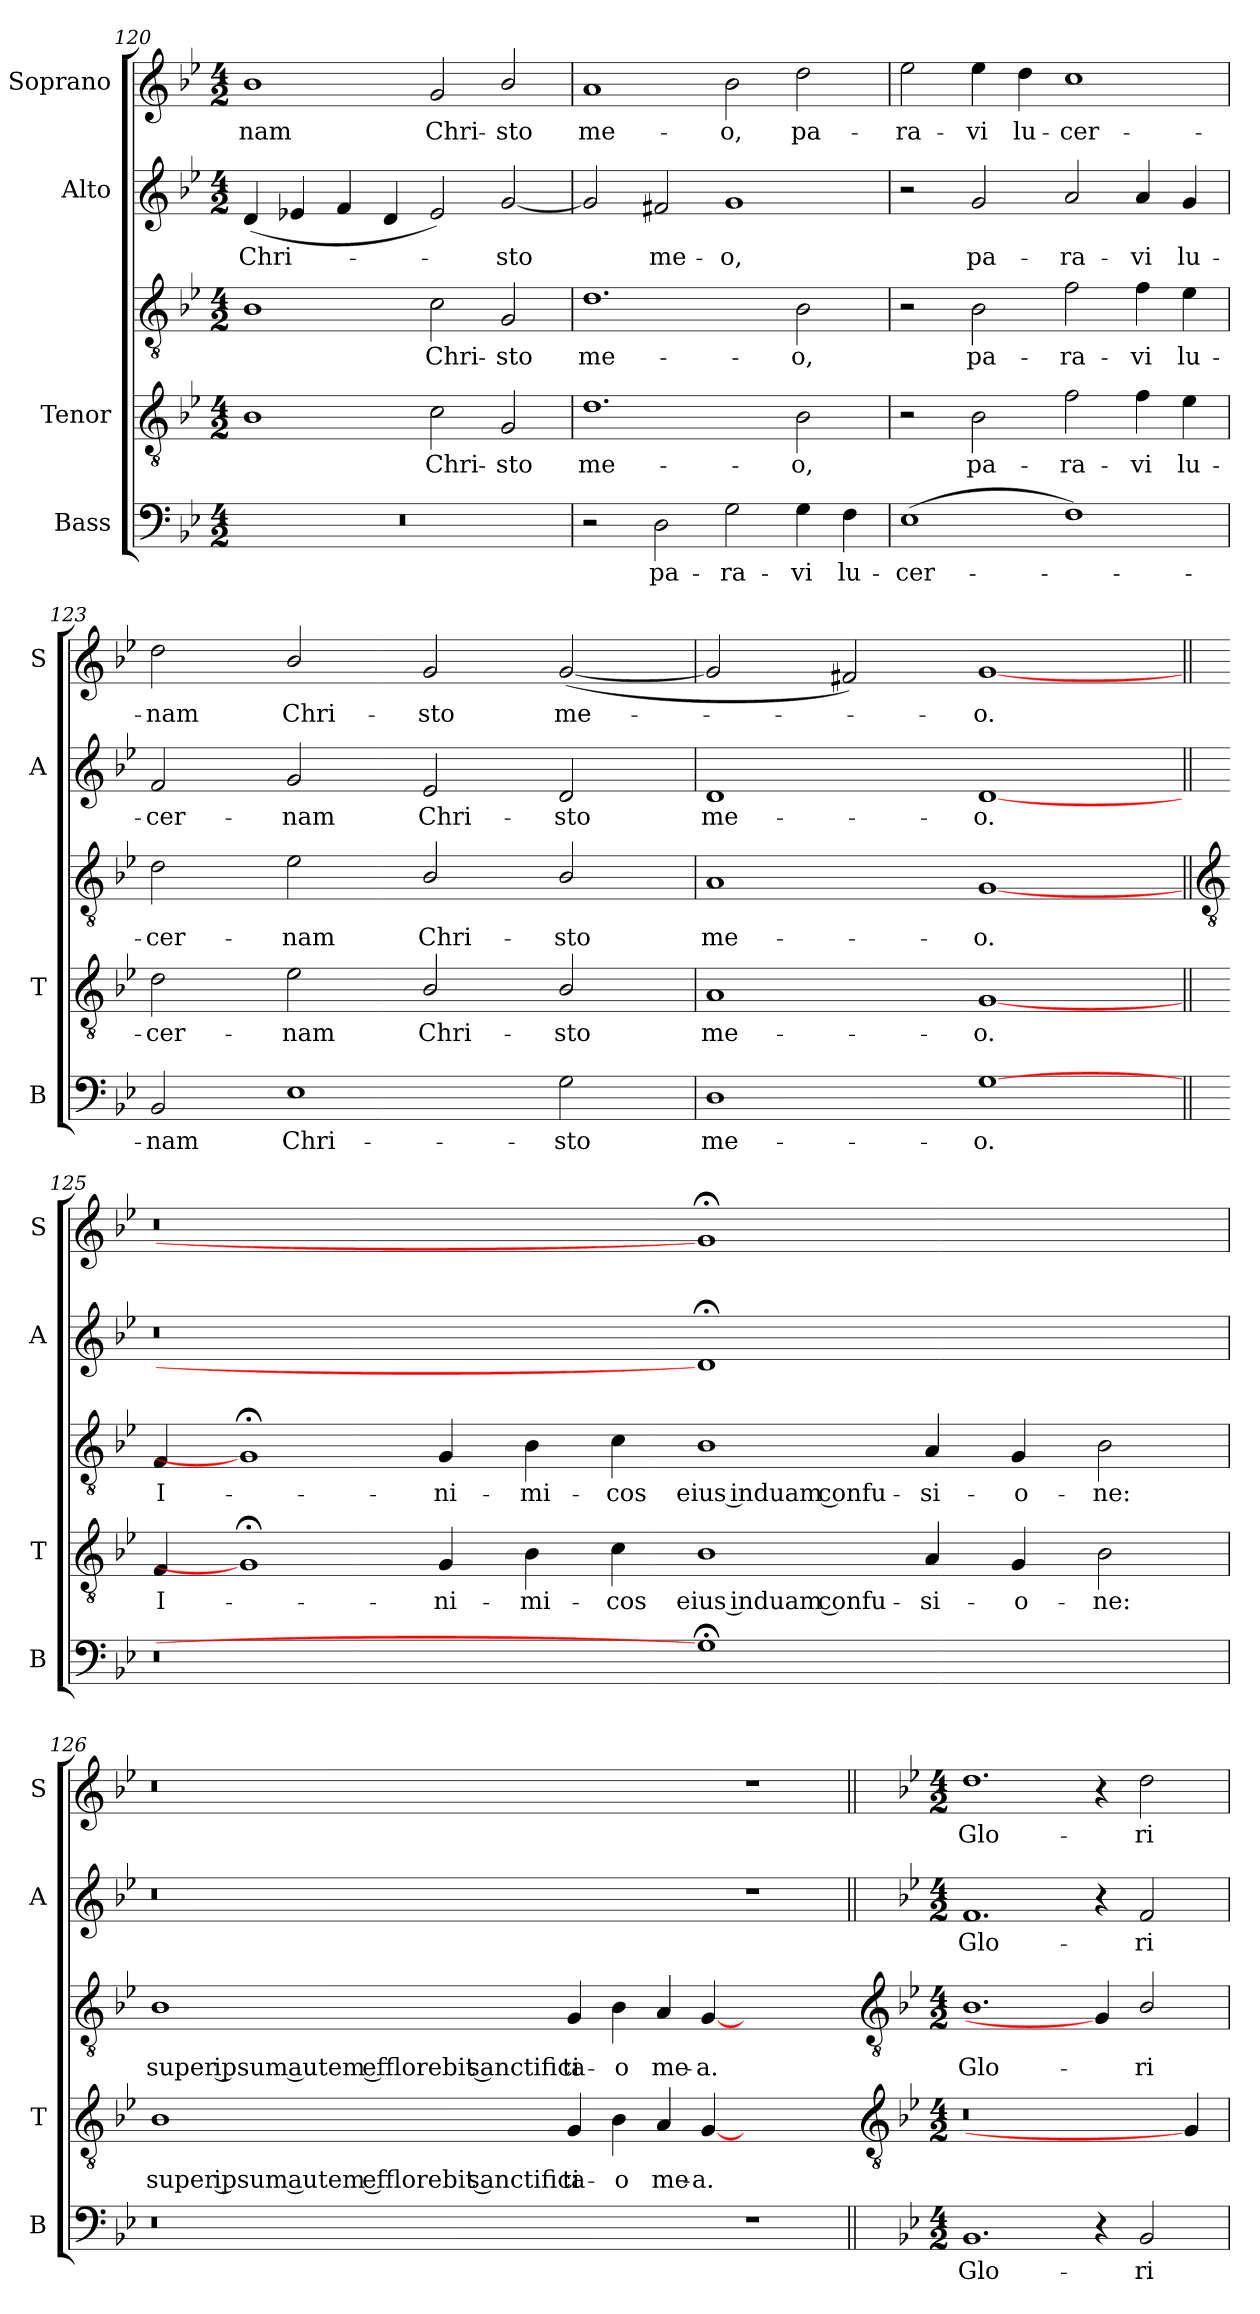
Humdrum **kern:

**kern	**text	**kern	**text	**kern	**text	**kern	**text	**kern	**text
*part4	*part4	*part3	*part3	*part3	*part3	*part2	*part2	*part1	*part1
*staff5	*staff5	*staff4	*staff4	*staff3	*staff3	*staff2	*staff2	*staff1	*staff1
*I"Bass	*	*I"Tenor	*	*	*	*I"Alto	*	*I"Soprano	*
*I'B	*	*I'T	*	*	*	*I'A	*	*I'S	*
*clefF4	*	*clefGv2	*	*clefGv2	*	*clefG2	*	*clefG2	*
*k[b-e-]	*	*k[b-e-]	*	*k[b-e-]	*	*k[b-e-]	*	*k[b-e-]	*
*B-:	*	*B-:	*	*B-:	*	*B-:	*	*B-:	*
*M4/2	*	*M4/2	*	*M4/2	*	*M4/2	*	*M4/2	*
=120	=120	=120	=120	=120	=120	=120	=120	=120	=120
!	!	!	!	!	!	!	!LO:LY:b	!	!LO:LY:b
0r	.	1B-	.	1B-	.	(<4d	Chri-	1b-	-nam
.	.	.	.	.	.	4e-X	.	.	.
.	.	.	.	.	.	4f	.	.	.
.	.	.	.	.	.	4d	.	.	.
!	!	!	!LO:LY:b	!	!LO:LY:b	!	!	!	!LO:LY:b
.	.	2c	Chri-	2c	Chri-	2e-)	.	2g	Chri-
!	!	!	!LO:LY:b	!	!LO:LY:b	!	!LO:LY:b	!	!LO:LY:b
.	.	2G	-sto	2G	-sto	[2g	sto	2b-/	-sto
=121	=121	=121	=121	=121	=121	=121	=121	=121	=121
!	!	!	!LO:LY:b	!	!LO:LY:b	!	!	!	!LO:LY:b
2r	.	1.d	me-	1.d	me-	2g]	.	1a	me-
!	!LO:LY:b	!	!	!	!	!	!LO:LY:b	!	!
2D	pa-	.	.	.	.	2f#X	me-	.	.
!	!LO:LY:b	!	!	!	!	!	!LO:LY:b	!	!LO:LY:b
2G	-ra-	.	.	.	.	1g	-o,	2b-	-o,
!	!LO:LY:b	!	!LO:LY:b	!	!LO:LY:b	!	!	!	!LO:LY:b
4G	-vi	2B-	-o,	2B-	-o,	.	.	2dd	pa-
!	!LO:LY:b	!	!	!	!	!	!	!	!
4F	lu-	.	.	.	.	.	.	.	.
=122	=122	=122	=122	=122	=122	=122	=122	=122	=122
!	!LO:LY:b	!	!	!	!	!	!	!	!LO:LY:b
(>1E-	-cer-	2r	.	2r	.	2r	.	2ee-	-ra-
!	!	!	!LO:LY:b	!	!LO:LY:b	!	!LO:LY:b	!	!LO:LY:b
.	.	2B-	pa-	2B-	pa-	2g	pa-	4ee-	-vi
!	!	!	!	!	!	!	!	!	!LO:LY:b
.	.	.	.	.	.	.	.	4dd	lu-
!	!	!	!LO:LY:b	!	!LO:LY:b	!	!LO:LY:b	!	!LO:LY:b
1F)	.	2f	-ra-	2f	-ra-	2a/	-ra-	1cc	-cer-
!	!	!	!LO:LY:b	!	!LO:LY:b	!	!LO:LY:b	!	!
.	.	4f	-vi	4f	-vi	4a/	-vi	.	.
!	!	!	!LO:LY:b	!	!LO:LY:b	!	!LO:LY:b	!	!
.	.	4e-	lu-	4e-	lu-	4g	lu-	.	.
=123	=123	=123	=123	=123	=123	=123	=123	=123	=123
!	!LO:LY:b	!	!LO:LY:b	!	!LO:LY:b	!	!LO:LY:b	!	!LO:LY:b
2BB-	nam	2d	-cer-	2d	-cer-	2f	-cer-	2dd	-nam
!	!LO:LY:b	!	!LO:LY:b	!	!LO:LY:b	!	!LO:LY:b	!	!LO:LY:b
1E-	Chri-	2e-	-nam	2e-	-nam	2g	-nam	2b-/	Chri-
!	!	!	!LO:LY:b	!	!LO:LY:b	!	!LO:LY:b	!	!LO:LY:b
.	.	2B-/	Chri-	2B-/	Chri-	2e-	Chri-	2g	-sto
!	!LO:LY:b	!	!LO:LY:b	!	!LO:LY:b	!	!LO:LY:b	!	!LO:LY:b
2G	-sto	2B-/	-sto	2B-/	-sto	2d	-sto	(<[2g	me-
=124	=124	=124	=124	=124	=124	=124	=124	=124	=124
!	!LO:LY:b	!	!LO:LY:b	!	!LO:LY:b	!	!LO:LY:b	!	!
1D	me-	1A	me-	1A	me-	1d	me-	2g]	.
.	.	.	.	.	.	.	.	2f#X)	.
!	!LO:LY:b	!	!LO:LY:b	!	!LO:LY:b	!	!LO:LY:b	!	!LO:LY:b
[1G	-o.	[1G	-o.	[1G	-o.	[1d	-o.	[1g	o.
!!LO:LB:g=z
=125||	=125||	=125||	=125||	=125||	=125||	=125||	=125||	=125||	=125||
*	*	*	*	*clefGv2	*	*	*	*	*
!	!	!	!LO:LY:b	!	!LO:LY:b	!	!	!	!
0r	.	4F	I-	4F	I-	0r	.	0r	.
.	.	1G;<]	.	1G;<]	.	.	.	.	.
!	!	!	!LO:LY:b	!	!LO:LY:b	!	!	!	!
.	.	4G	-ni-	4G	-ni-	.	.	.	.
!	!	!	!LO:LY:b	!	!LO:LY:b	!	!	!	!
.	.	4B-	-mi-	4B-	-mi-	.	.	.	.
!	!	!	!LO:LY:b	!	!LO:LY:b	!	!	!	!
.	.	4c	-cos	4c	-cos	.	.	.	.
!	!	!	!LO:LY:b	!	!LO:LY:b	!	!	!	!
1G;<]	.	1B-	eius induam confu-	1B-	eius induam confu-	1d;<]	.	1g;<]	.
!	!	!	!LO:LY:b	!	!LO:LY:b	!	!	!	!
1ryy	.	4A	-si-	4A	-si-	1ryy	.	1ryy	.
!	!	!	!LO:LY:b	!	!LO:LY:b	!	!	!	!
.	.	4G	-o-	4G	-o-	.	.	.	.
!	!	!	!LO:LY:b	!	!LO:LY:b	!	!	!	!
.	.	2B-	-ne:	2B-	-ne:	.	.	.	.
=126	=126	=126	=126	=126	=126	=126	=126	=126	=126
!	!	!	!LO:LY:b	!	!LO:LY:b	!	!	!	!
0r	.	1B-	super ipsum autem efflorebit sanctifica-	1B-	super ipsum autem efflorebit sanctifica-	0r	.	0r	.
!	!	!	!LO:LY:b	!	!LO:LY:b	!	!	!	!
.	.	4G	-ti-	4G	-ti-	.	.	.	.
!	!	!	!LO:LY:b	!	!LO:LY:b	!	!	!	!
.	.	4B-	-o	4B-	-o	.	.	.	.
!	!	!	!LO:LY:b	!	!LO:LY:b	!	!	!	!
.	.	4A	me-	4A	me-	.	.	.	.
!	!	!	!LO:LY:b	!	!LO:LY:b	!	!	!	!
.	.	[4G	-a.	[4G	-a.	.	.	.	.
1r	.	1ryy	.	1ryy	.	1r	.	1r	.
!!LO:LB:g=z
=127||	=127||	=127-	=127||	=127-	=127||	=127||	=127||	=127||	=127||
*	*	*clefGv2	*	*clefGv2	*	*	*	*	*
*k[b-e-]	*	*k[b-e-]	*	*k[b-e-]	*	*k[b-e-]	*	*k[b-e-]	*
*B-:	*	*B-:	*	*B-:	*	*B-:	*	*B-:	*
*M4/2	*	*M4/2	*	*M4/2	*	*M4/2	*	*M4/2	*
!	!LO:LY:b	!	!	!	!LO:LY:b	!	!LO:LY:b	!	!LO:LY:b
1.BB-	Glo-	0r	.	1.B-	Glo-	1.f	Glo-	1.dd	Glo-
4r	.	.	.	4G]	.	4r	.	4r	.
!	!LO:LY:b	!	!	!	!LO:LY:b	!	!LO:LY:b	!	!LO:LY:b
2BB-	-ri-	.	.	2B-/	-ri-	2f	-ri-	2dd	-ri-
.	.	4G]	.	.	.	.	.	.	.
=	=	=	=	=	=	=	=	=	=
*-	*-	*-	*-	*-	*-	*-	*-	*-	*-
